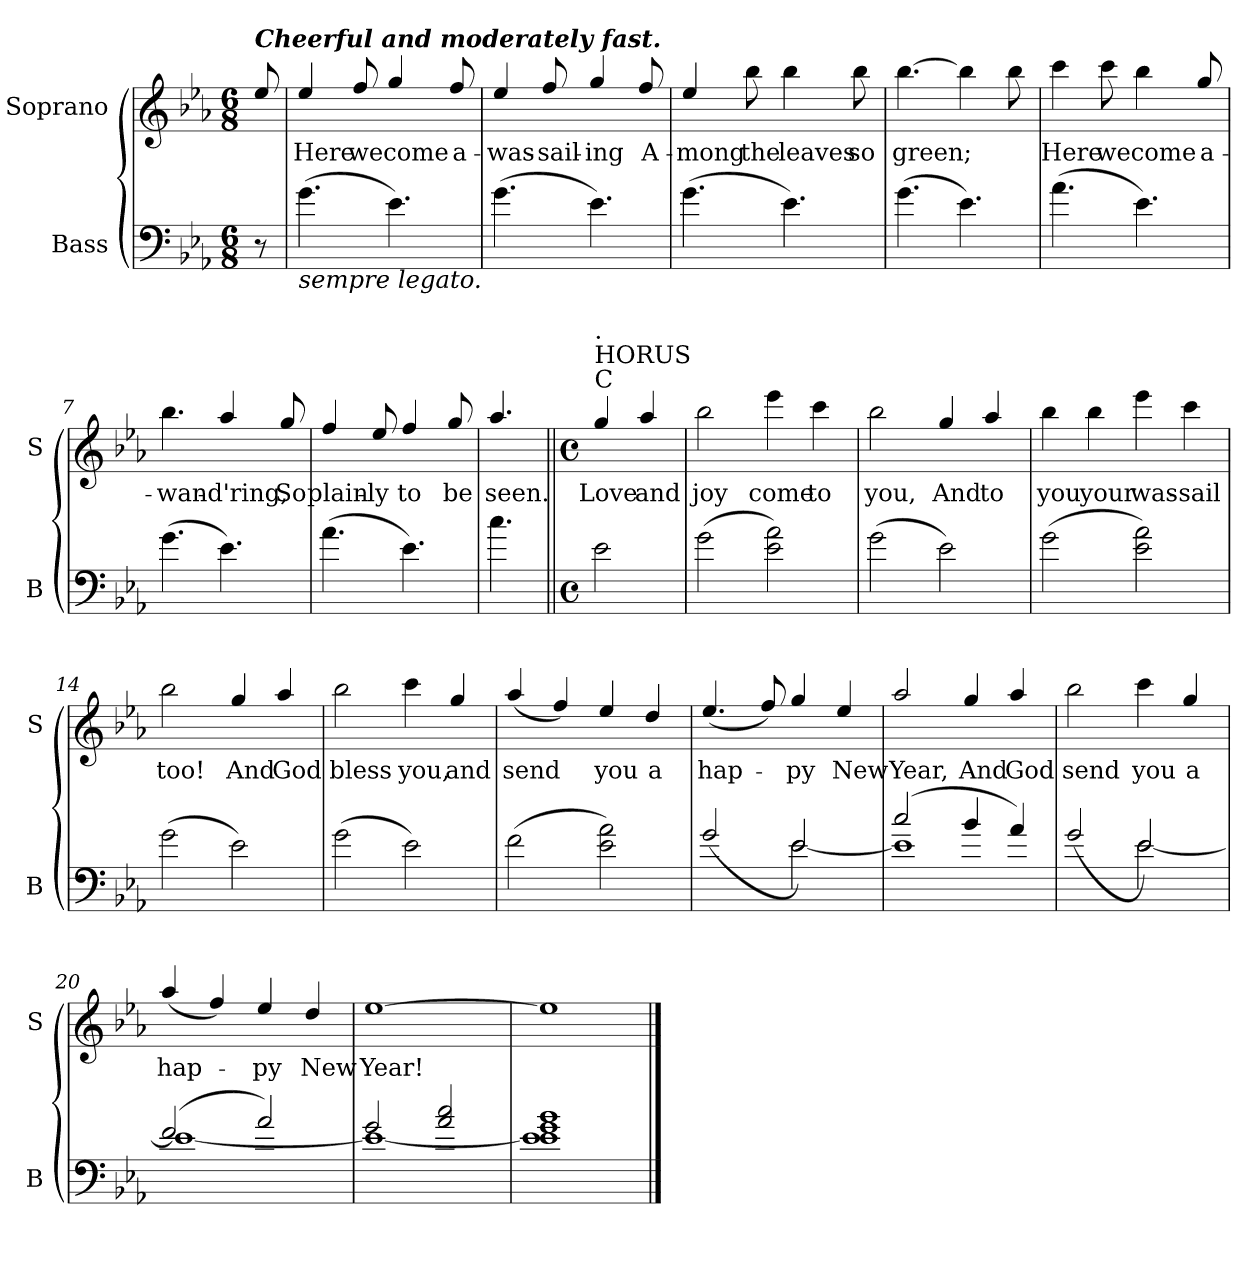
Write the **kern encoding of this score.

**kern	**kern	**text
*part2	*part1	*part1
*staff2	*staff1	*staff1
*I"Bass	*I"Soprano	*
*I'B	*I'S	*
*clefF4	*clefG2	*
*ITrd7c12	*ITrd7c12	*
*k[b-e-a-]	*k[b-e-a-]	*
*E-:	*E-:	*
*M6/8	*M6/8	*
=1	=1	=1
!	!LO:TX:a:Bi:t=Cheerful and moderately fast.	!
8r	8e-/	.
=2	=2	=2
!LO:TX:b:i:t=sempre legato.	!	!
!	!	!LO:LY:b
(>4.G\	4e-/	Here
!	!	!LO:LY:b
.	8f/	we
!	!	!LO:LY:b
4.E-\)	4g/	come
!	!	!LO:LY:b
.	8f/	a-
=3	=3	=3
!	!	!LO:LY:b
(>4.G\	4e-/	-was-
!	!	!LO:LY:b
.	8f/	-sail-
!	!	!LO:LY:b
4.E-\)	4g/	-ing
!	!	!LO:LY:b
.	8f/	A-
=4	=4	=4
!	!	!LO:LY:b
(>4.G\	4e-/	-mong
!	!	!LO:LY:b
.	8b-\	the
!	!	!LO:LY:b
4.E-\)	4b-\	leaves
!	!	!LO:LY:b
.	8b-\	so
=5	=5	=5
!	!	!LO:LY:b
(>4.G\	[4.b-\	green;
4.E-\)	4b-\]	.
.	8b-\	.
=6	=6	=6
!	!	!LO:LY:b
(>4.A-\	4cc\	Here
!	!	!LO:LY:b
.	8cc\	we
!	!	!LO:LY:b
4.E-\)	4b-\	come
!	!	!LO:LY:b
.	8g/	a-
=7	=7	=7
!	!	!LO:LY:b
(>4.G\	4.b-\	-wan-
!	!	!LO:LY:b
4.E-\)	4a-/	-d'ring,
!	!	!LO:LY:b
.	8g/	So
!!LO:LB:g=z
=8	=8	=8
!	!	!LO:LY:b
(>4.A-\	4f/	plain-
!	!	!LO:LY:b
.	8e-/	-ly
!	!	!LO:LY:b
4.E-\)	4f/	to
!	!	!LO:LY:b
.	8g/	be
=9	=9	=9
!	!	!LO:LY:b
4.c\	4.a-/	seen.
=10||	=10||	=10||
*M4/4	*M4/4	*
*met(c)	*met(c)	*
!	!LO:TX:a:t=C	!
!	!LO:TX:a:t=HORUS	!
!	!LO:TX:a:t=.	!
!	!	!LO:LY:b
2E-\	4g/	Love
!	!	!LO:LY:b
.	4a-/	and
=11	=11	=11
!	!	!LO:LY:b
(<2G\	2b-\	joy
!	!	!LO:LY:b
2E-\ 2A-\)	4ee-\	come
!	!	!LO:LY:b
.	4cc\	to
=12	=12	=12
!	!	!LO:LY:b
(>2G\	2b-\	you,
!	!	!LO:LY:b
2E-\)	4g/	And
!	!	!LO:LY:b
.	4a-/	to
=13	=13	=13
!	!	!LO:LY:b
(<2G\	4b-\	you
!	!	!LO:LY:b
.	4b-\	your
!	!	!LO:LY:b
2E-\ 2A-\)	4ee-\	was-
!	!	!LO:LY:b
.	4cc\	-sail
=14	=14	=14
!	!	!LO:LY:b
(>2G\	2b-\	too!
!	!	!LO:LY:b
2E-\)	4g/	And
!	!	!LO:LY:b
.	4a-/	God
!!LO:LB:g=z
=15	=15	=15
!	!	!LO:LY:b
(>2G\	2b-\	bless
!	!	!LO:LY:b
2E-\)	4cc\	you,
!	!	!LO:LY:b
.	4g/	and
=16	=16	=16
!	!	!LO:LY:b
(<2F\	(<4a-/	send
.	4f/)	.
!	!	!LO:LY:b
2E-\ 2A-\)	4e-/	you
!	!	!LO:LY:b
.	4d/	a
=17	=17	=17
*^	*	*
!	!	!	!LO:LY:b
(2G/	2ryy	(<4.e-/	hap-
.	.	8f/)	.
!	!	!	!LO:LY:b
2E-/)	[<2E-\	4g/	-py
!	!	!	!LO:LY:b
.	.	4e-/	New
=18	=18	=18	=18
!	!	!	!LO:LY:b
(2c/	1E-]	2a-/	Year,
!	!	!	!LO:LY:b
4B-/	.	4g/	And
!	!	!	!LO:LY:b
4A-/)	.	4a-/	God
=19	=19	=19	=19
!	!	!	!LO:LY:b
(2G/	2ryy	2b-\	send
!	!	!	!LO:LY:b
2E-/)	[<2E-\	4cc\	you
!	!	!	!LO:LY:b
.	.	4g/	a
=20	=20	=20	=20
!	!	!	!LO:LY:b
(2F/	1E-_	(<4a-/	hap-
.	.	4f/)	.
!	!	!	!LO:LY:b
2A-/)	.	4e-/	-py
!	!	!	!LO:LY:b
.	.	4d/	New
=21	=21	=21	=21
!	!	!	!LO:LY:b
2G/	1E-_	[1e-	Year!
2A-/ 2c/	.	.	.
=22	=22	=22	=22
1E- 1G 1B-	1E-]	1e-]	.
*v	*v	*	*
==	==	==
*-	*-	*-
